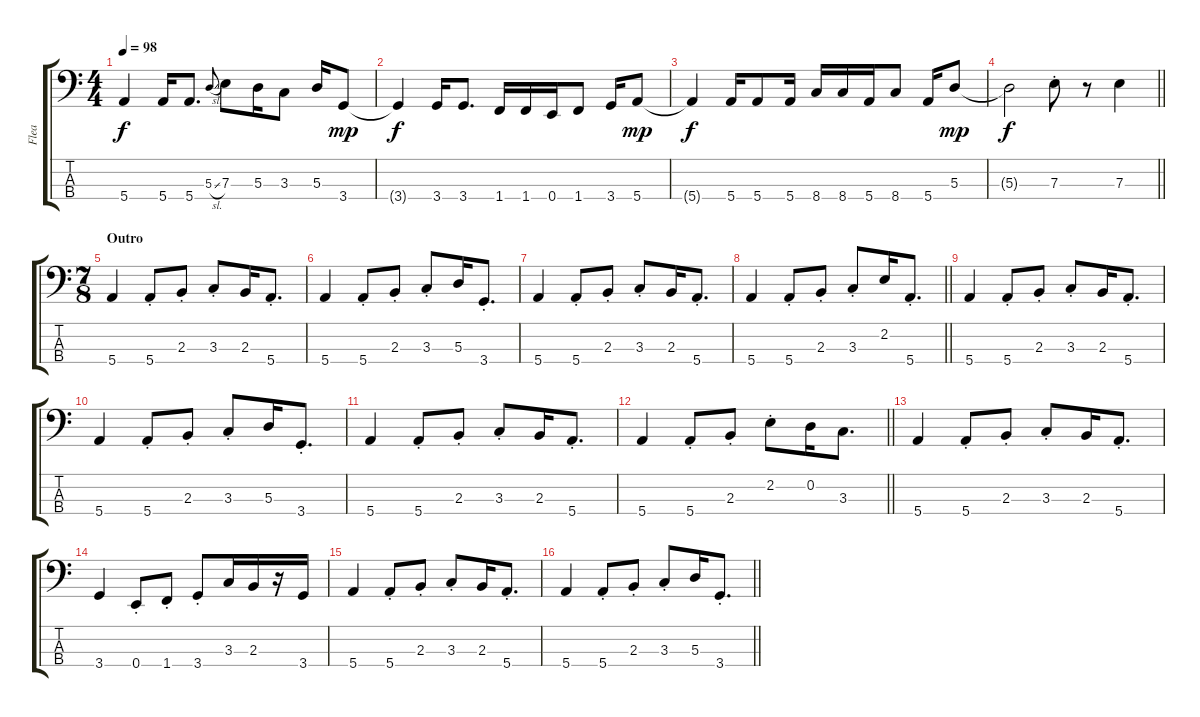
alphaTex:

\track ("Flea" "Flea") {instrument electricbassfinger}
\staff {score tabs}
\tuning (G2 D2 A1 E1) {hide}
\ts (4 4)
\tempo 98
\clef f4
\ks c
5.4{t}.4{dy f} 5.4.16 5.4.8{d} 5.3{sl}.8{gr onbeat} 7.3.8 5.3.16 3.3.8 5.3.16 3.4.8{dy mp} |
3.4{t}.4{dy f} 3.4.16 3.4.8{d} 1.4.16 1.4.16 0.4.16 1.4.8 3.4.16 5.4.8{dy mp} |
5.4{t}.4{dy f} 5.4.16 5.4.8 5.4.16 8.4.16 8.4.16 5.4.16 8.4.8 5.4.16 5.3.8{dy mp} |
\barLineRight lightlight
5.3{t}.2{dy f} 7.3{st}.8 r.8 7.3.4 |
\ts (7 8)
\section ("" "Outro")
5.4.4 5.4{st}.8 2.3{st}.8 3.3{st}.8 2.3.16 5.4{st}.8{d} |
5.4.4 5.4{st}.8 2.3{st}.8 3.3{st}.8 5.3.16 3.4{st}.8{d} |
5.4.4 5.4{st}.8 2.3{st}.8 3.3{st}.8 2.3.16 5.4{st}.8{d} |
\barLineRight lightlight
5.4.4 5.4{st}.8 2.3{st}.8 3.3{st}.8 2.2.16 5.4{st}.8{d} |
5.4.4 5.4{st}.8 2.3{st}.8 3.3{st}.8 2.3.16 5.4{st}.8{d} |
5.4.4 5.4{st}.8 2.3{st}.8 3.3{st}.8 5.3.16 3.4{st}.8{d} |
5.4.4 5.4{st}.8 2.3{st}.8 3.3{st}.8 2.3.16 5.4{st}.8{d} |
\barLineRight lightlight
5.4.4 5.4{st}.8 2.3{st}.8 2.2{st}.8 0.2.16 3.3.8{d} |
5.4.4 5.4{st}.8 2.3{st}.8 3.3{st}.8 2.3.16 5.4{st}.8{d} |
3.4.4 0.4{st}.8 1.4{st}.8 3.4{st}.8 3.3.16 2.3.16 r.16 3.4.16 |
5.4.4{volume 0} 5.4{st}.8 2.3{st}.8 3.3{st}.8 2.3.16 5.4{st}.8{d} |
\barLineRight lightlight
5.4.4 5.4{st}.8 2.3{st}.8 3.3{st}.8 5.3.16 3.4{st}.8{d}
